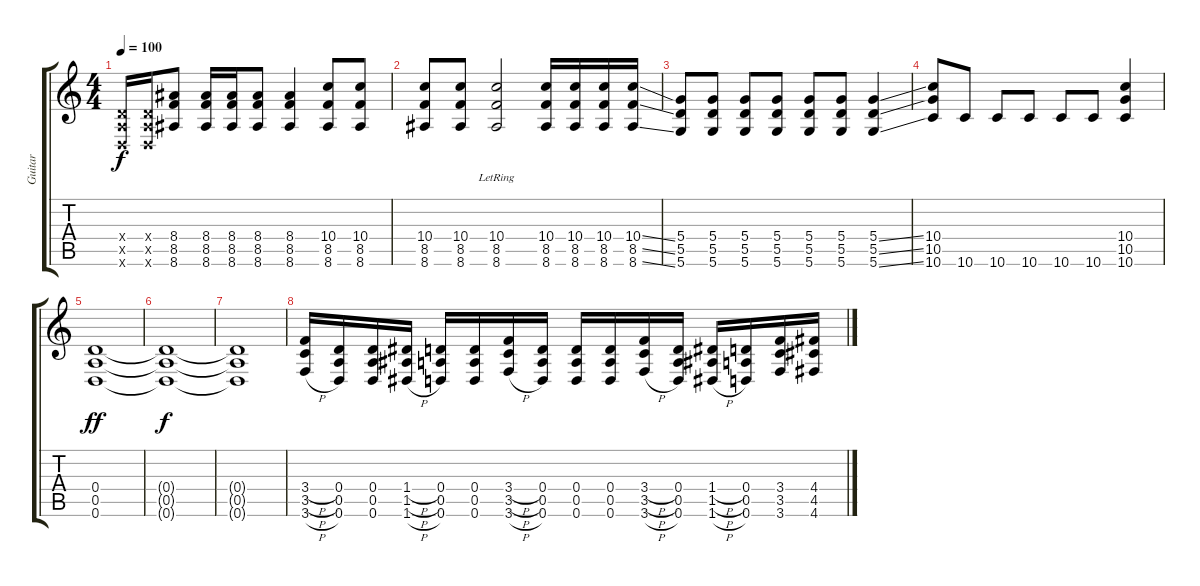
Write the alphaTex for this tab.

\track ("Guitar" "Guitar") {instrument electricguitarclean}
\staff {score tabs}
\tuning (E4 B3 G3 D3 A2 D2) {hide}
\ts (4 4)
\tempo 100
\clef g2
\ks c
(0.4{x} 0.5{x} 0.6{x}).16{dy f} (0.4{x} 0.5{x} 0.6{x}).16 (8.4 8.5 8.6).8 (8.4 8.5 8.6).16 (8.4 8.5 8.6).16 (8.4 8.5 8.6).8 (8.4 8.5 8.6).4 (10.4 8.5 8.6).8 (10.4 8.5 8.6).8 |
(10.4 8.5 8.6).8 (10.4 8.5 8.6).8{volume 10 instrument distortionguitar} (10.4{lr} 8.5{lr} 8.6{lr}).2 (10.4 8.5 8.6).16 (10.4 8.5 8.6).16 (10.4 8.5 8.6).16 (10.4{ss} 8.5{ss} 8.6{ss}).16 |
(5.4 5.5 5.6).8{volume 13} (5.4 5.5 5.6).8{volume 9} (5.4 5.5 5.6).8 (5.4 5.5 5.6).8 (5.4 5.5 5.6).8 (5.4 5.5 5.6).8 (5.4{ss} 5.5{ss} 5.6{ss}).4 |
(10.4 10.5 10.6).8{volume 13} 10.6.8{volume 9} 10.6.8 10.6.8 10.6.8 10.6.8 (10.4 10.5 10.6).4{instrument distortionguitar} |
(0.4 0.5 0.6).1{dy ff} |
(0.4{t} 0.5{t} 0.6{t}).1{dy f} |
(0.4{t} 0.5{t} 0.6{t}).1 |
(3.4{h} 3.5{h} 3.6{h}).16{volume 13 instrument distortionguitar} (0.4 0.5 0.6).16 (0.4 0.5 0.6).16 (1.4{h} 1.5{h} 1.6{h}).16 (0.4 0.5 0.6).16 (0.4 0.5 0.6).16 (3.4{h} 3.5{h} 3.6{h}).16 (0.4 0.5 0.6).16 (0.4 0.5 0.6).16 (0.4 0.5 0.6).16 (3.4{h} 3.5{h} 3.6{h}).16 (0.4 0.5 0.6).16 (1.4{h} 1.5{h} 1.6{h}).16 (0.4 0.5 0.6).16 (3.4 3.5 3.6).16 (4.4 4.5 4.6).16
